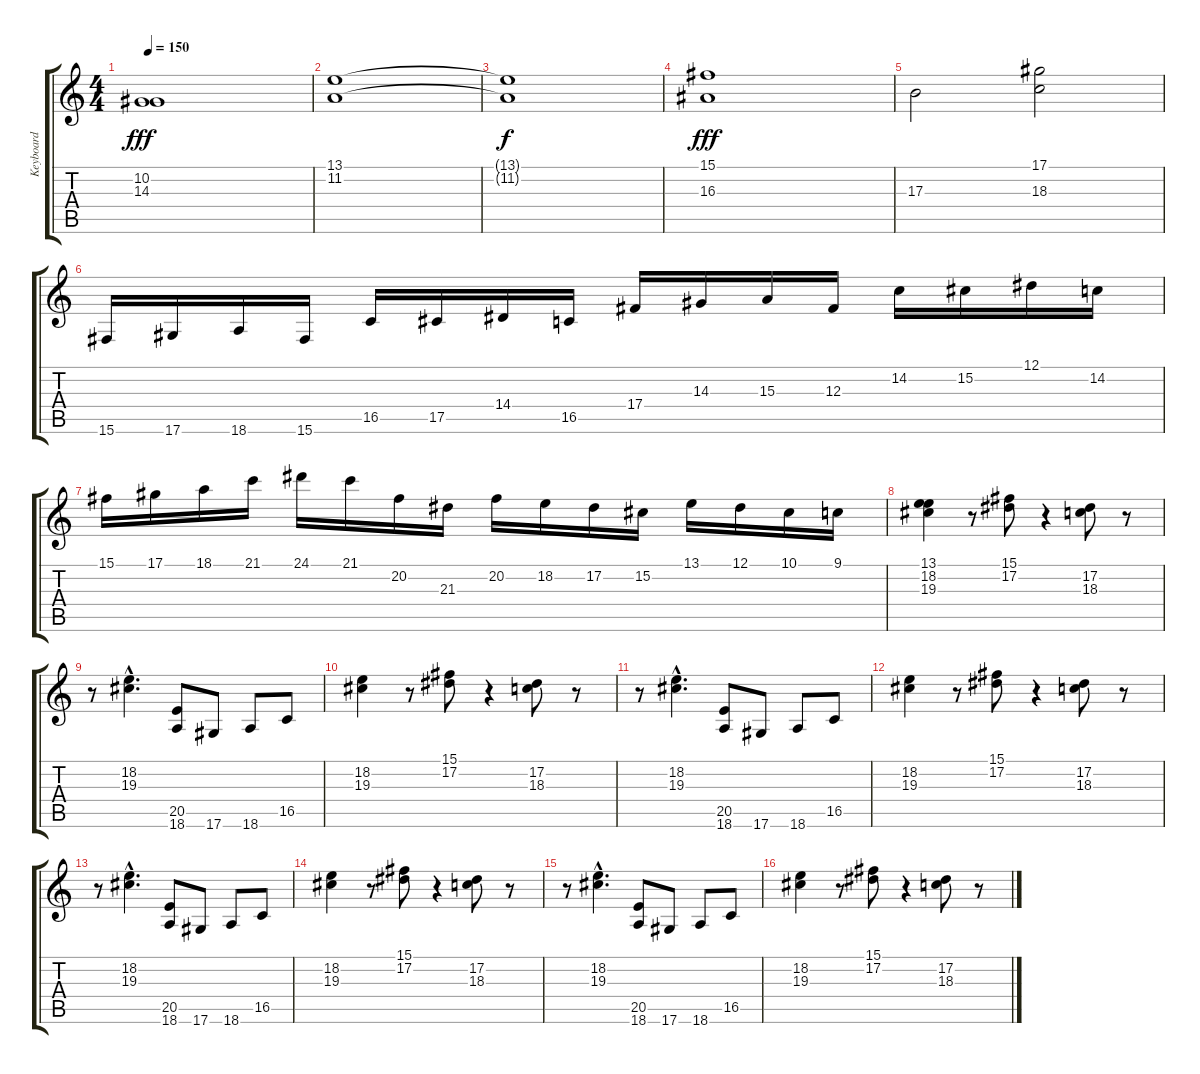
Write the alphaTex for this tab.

\track ("Keyboard" "Keyboard") {instrument lead2sawtooth}
\staff {score tabs}
\tuning (Eb4 Bb3 Gb3 Db3 Ab2 Eb2) {hide}
\ts (4 4)
\tempo 150
\clef g2
\ks c
(10.2 14.3).1{dy fff} |
(13.1 11.2).1 |
(13.1{t} 11.2{t}).1{dy f} |
(15.1 16.3).1{dy fff} |
17.3.2 (17.1 18.3).2 |
15.6.16{instrument lead2sawtooth} 17.6.16 18.6.16 15.6.16 16.5.16 17.5.16 14.4.16 16.5.16 17.4.16 14.3.16 15.3.16 12.3.16 14.2.16 15.2.16 12.1.16 14.2.16 |
15.1.16 17.1.16 18.1.16 21.1.16 24.1.16 21.1.16 20.2.16 21.3.16 20.2.16 18.2.16 17.2.16 15.2.16 13.1.16 12.1.16 10.1.16 9.1.16 |
(13.1 18.2 19.3).4 r.8 (15.1 17.2).8 r.4 (17.2 18.3).8 r.8 |
r.8 (18.2{hac} 19.3{hac}).4{d} (20.5 18.6).8 17.6.8 18.6.8 16.5.8 |
(18.2 19.3).4 r.8 (15.1 17.2).8 r.4 (17.2 18.3).8 r.8 |
r.8 (18.2{hac} 19.3{hac}).4{d} (20.5 18.6).8 17.6.8 18.6.8 16.5.8 |
(18.2 19.3).4 r.8 (15.1 17.2).8 r.4 (17.2 18.3).8 r.8 |
r.8 (18.2{hac} 19.3{hac}).4{d} (20.5 18.6).8 17.6.8 18.6.8 16.5.8 |
(18.2 19.3).4 r.8 (15.1 17.2).8 r.4 (17.2 18.3).8 r.8 |
r.8 (18.2{hac} 19.3{hac}).4{d} (20.5 18.6).8 17.6.8 18.6.8 16.5.8 |
(18.2 19.3).4 r.8 (15.1 17.2).8 r.4 (17.2 18.3).8 r.8
